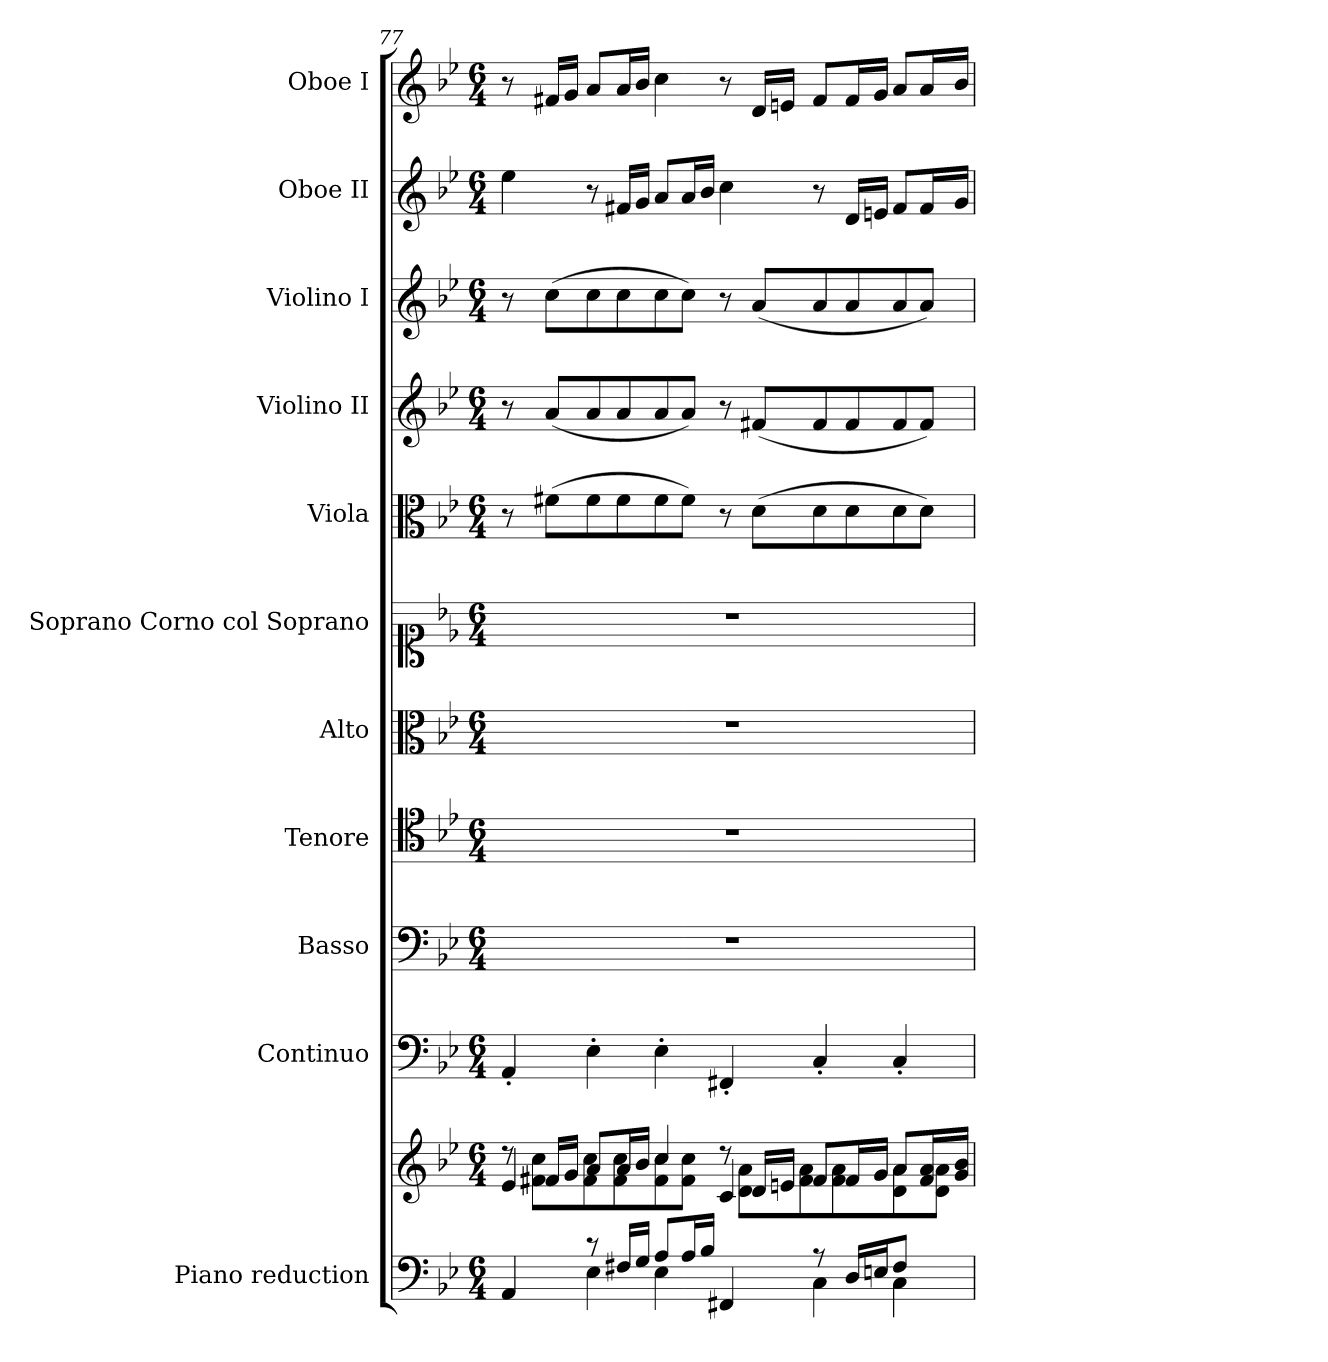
**kern	**kern	**kern	**kern	**kern	**kern	**kern	**kern	**kern	**kern	**kern	**kern
*part11	*part11	*part10	*part9	*part8	*part7	*part6	*part5	*part4	*part3	*part2	*part1
*staff12	*staff11	*staff10	*staff9	*staff8	*staff7	*staff6	*staff5	*staff4	*staff3	*staff2	*staff1
*I"Piano reduction	*	*I"Continuo	*I"Basso	*I"Tenore	*I"Alto	*I"Soprano Corno col Soprano	*I"Viola	*I"Violino II	*I"Violino I	*I"Oboe II	*I"Oboe I
*I'Pno	*	*	*	*	*	*	*I'Vla	*I'Vln	*I'Vln	*I'Ob	*I'Ob
!!LO:PB:g=z
*clefF4	*clefG2	*clefF4	*clefF4	*clefC4	*clefC3	*clefC1	*clefC3	*clefG2	*clefG2	*clefG2	*clefG2
*k[b-e-]	*k[b-e-]	*k[b-e-]	*k[b-e-]	*k[b-e-]	*k[b-e-]	*k[b-e-]	*k[b-e-]	*k[b-e-]	*k[b-e-]	*k[b-e-]	*k[b-e-]
*M6/4	*M6/4	*M6/4	*M6/4	*M6/4	*M6/4	*M6/4	*M6/4	*M6/4	*M6/4	*M6/4	*M6/4
=77	=77	=77	=77	=77	=77	=77	=77	=77	=77	=77	=77
*^	*^	*	*	*	*	*	*	*	*	*	*
*	*	*	*^	*	*	*	*	*	*	*	*	*	*
4ryy	4AA/	8r	8ryy	4e-/	4AA'/	1.r	1.r	1.r	1.r	8r	8r	8r	4ee-\	8r
.	.	16f#X/LL	8f#\ 8cc\L	.	.	.	.	.	.	(8f#X\L	(8a/L	(8cc\L	.	16f#X/LL
.	.	16g/JJ	.	.	.	.	.	.	.	.	.	.	.	16g/JJ
8r	4E-\	8a/L	8f#\ 8cc\	2ryy	4E-'\	.	.	.	.	8f#\	8a/	8cc\	8r	8a/L
16F#X/LL	.	16a/L	8f#\ 8cc\	.	.	.	.	.	.	8f#\	8a/	8cc\	16f#X/LL	16a/L
16G/JJ	.	16b-/JJ	.	.	.	.	.	.	.	.	.	.	16g/JJ	16b-/JJ
8A/L	4E-\	4cc/	8f#\ 8cc\	.	4E-'\	.	.	.	.	8f#\	8a/	8cc\	8a/L	4cc\
16A/L	.	.	8f#\ 8cc\J	.	.	.	.	.	.	8f#\J)	8a/J)	8cc\J)	16a/L	.
16B-/JJ	.	.	.	.	.	.	.	.	.	.	.	.	16b-/JJ	.
4ryy	4FF#X/	8r	8ryy	4c/	4FF#X'/	.	.	.	.	8r	8r	8r	4cc\	8r
.	.	16d/LL	8d\ 8a\L	.	.	.	.	.	.	(8d\L	(8f#X/L	(8a/L	.	16d/LL
.	.	16en/JJ	.	.	.	.	.	.	.	.	.	.	.	16en/JJ
8r	4C\	8f#/L	8f#\ 8a\	2ryy	4C'/	.	.	.	.	8d\	8f#/	8a/	8r	8f#/L
16D/LL	.	16f#/L	8f#\ 8a\	.	.	.	.	.	.	8d\	8f#/	8a/	16d/LL	16f#/L
16En/J	.	16g/JJ	.	.	.	.	.	.	.	.	.	.	16en/JJ	16g/JJ
8F#/J	4C\	8a/L	8d\ 8a\	.	4C'/	.	.	.	.	8d\	8f#/	8a/	8f#/L	8a/L
8ryy	.	16f#/ 16a/L	8d\ 8a\J	.	.	.	.	.	.	8d\J)	8f#/J)	8a/J)	16f#/L	16a/L
.	.	16g/ 16b-/JJ	.	.	.	.	.	.	.	.	.	.	16g/JJ	16b-/JJ
*v	*v	*	*	*	*	*	*	*	*	*	*	*	*	*
*	*v	*v	*v	*	*	*	*	*	*	*	*	*	*
=	=	=	=	=	=	=	=	=	=	=	=
*-	*-	*-	*-	*-	*-	*-	*-	*-	*-	*-	*-
